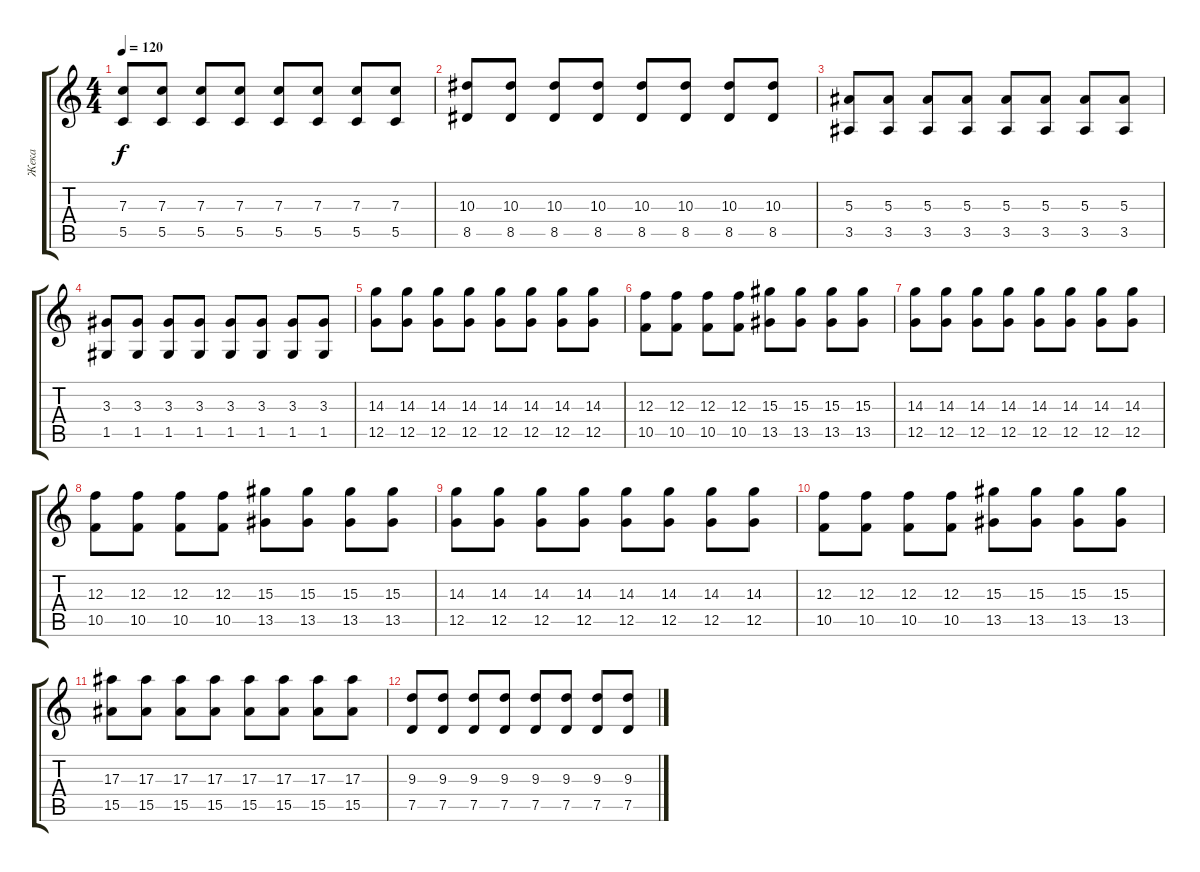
\track ("Жека" "Жека") {instrument overdrivenguitar}
\staff {score tabs}
\tuning (D4 A3 F3 C3 G2 C2) {hide}
\ts (4 4)
\tempo 120
\clef g2
\ks c
(7.3 5.5).8{dy f} (7.3 5.5).8 (7.3 5.5).8 (7.3 5.5).8 (7.3 5.5).8 (7.3 5.5).8 (7.3 5.5).8 (7.3 5.5).8 |
(10.3 8.5).8 (10.3 8.5).8 (10.3 8.5).8 (10.3 8.5).8 (10.3 8.5).8 (10.3 8.5).8 (10.3 8.5).8 (10.3 8.5).8 |
(5.3 3.5).8 (5.3 3.5).8 (5.3 3.5).8 (5.3 3.5).8 (5.3 3.5).8 (5.3 3.5).8 (5.3 3.5).8 (5.3 3.5).8 |
(3.3 1.5).8 (3.3 1.5).8 (3.3 1.5).8 (3.3 1.5).8 (3.3 1.5).8 (3.3 1.5).8 (3.3 1.5).8 (3.3 1.5).8 |
(14.3 12.5).8 (14.3 12.5).8 (14.3 12.5).8 (14.3 12.5).8 (14.3 12.5).8 (14.3 12.5).8 (14.3 12.5).8 (14.3 12.5).8 |
(12.3 10.5).8 (12.3 10.5).8 (12.3 10.5).8 (12.3 10.5).8 (15.3 13.5).8 (15.3 13.5).8 (15.3 13.5).8 (15.3 13.5).8 |
(14.3 12.5).8 (14.3 12.5).8 (14.3 12.5).8 (14.3 12.5).8 (14.3 12.5).8 (14.3 12.5).8 (14.3 12.5).8 (14.3 12.5).8 |
(12.3 10.5).8 (12.3 10.5).8 (12.3 10.5).8 (12.3 10.5).8 (15.3 13.5).8 (15.3 13.5).8 (15.3 13.5).8 (15.3 13.5).8 |
(14.3 12.5).8 (14.3 12.5).8 (14.3 12.5).8 (14.3 12.5).8 (14.3 12.5).8 (14.3 12.5).8 (14.3 12.5).8 (14.3 12.5).8 |
(12.3 10.5).8 (12.3 10.5).8 (12.3 10.5).8 (12.3 10.5).8 (15.3 13.5).8 (15.3 13.5).8 (15.3 13.5).8 (15.3 13.5).8 |
(17.3 15.5).8 (17.3 15.5).8 (17.3 15.5).8 (17.3 15.5).8 (17.3 15.5).8 (17.3 15.5).8 (17.3 15.5).8 (17.3 15.5).8 |
(9.3 7.5).8 (9.3 7.5).8 (9.3 7.5).8 (9.3 7.5).8 (9.3 7.5).8 (9.3 7.5).8 (9.3 7.5).8 (9.3 7.5).8
